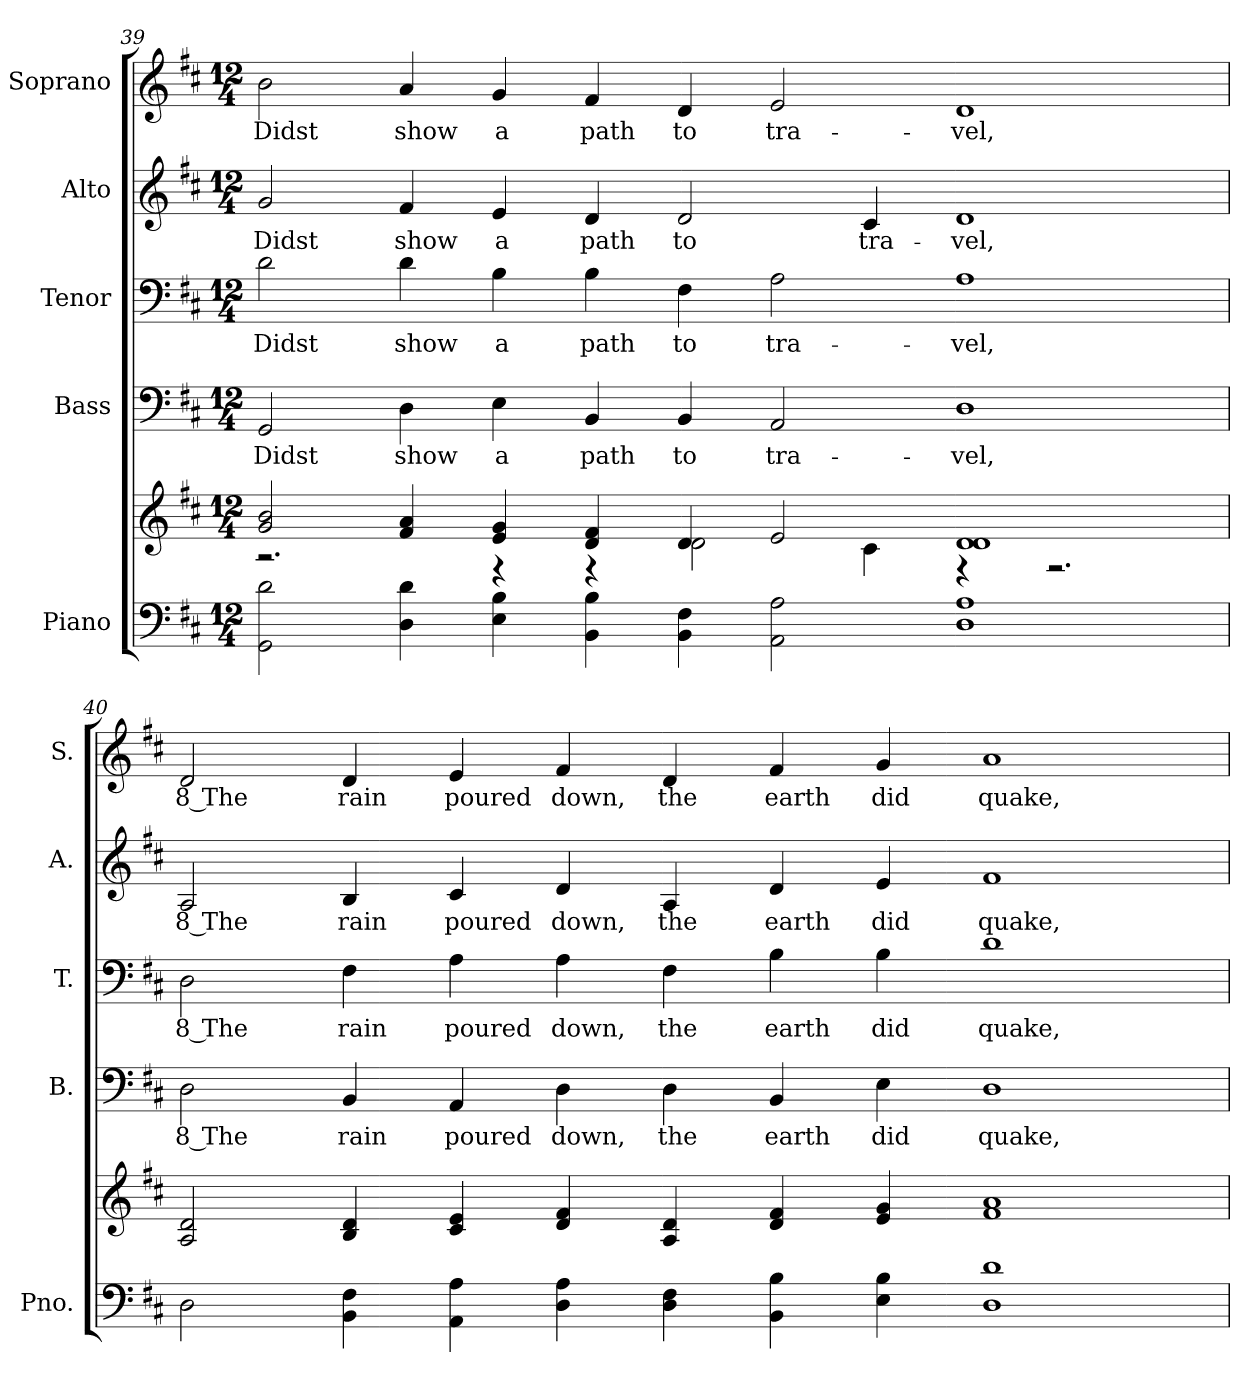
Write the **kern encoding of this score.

**kern	**kern	**kern	**text	**kern	**text	**kern	**text	**kern	**text
*part5	*part5	*part4	*part4	*part3	*part3	*part2	*part2	*part1	*part1
*staff6	*staff5	*staff4	*staff4	*staff3	*staff3	*staff2	*staff2	*staff1	*staff1
*I"Piano	*	*I"Bass	*	*I"Tenor	*	*I"Alto	*	*I"Soprano	*
*I'Pno.	*	*I'B.	*	*I'T.	*	*I'A.	*	*I'S.	*
!!LO:PB:g=z
*clefF4	*clefG2	*clefF4	*	*clefF4	*	*clefG2	*	*clefG2	*
*k[f#c#]	*k[f#c#]	*k[f#c#]	*	*k[f#c#]	*	*k[f#c#]	*	*k[f#c#]	*
*D:	*D:	*D:	*	*D:	*	*D:	*	*D:	*
*M12/4	*M12/4	*M12/4	*	*M12/4	*	*M12/4	*	*M12/4	*
=39	=39	=39	=39	=39	=39	=39	=39	=39	=39
*	*^	*	*	*	*	*	*	*	*
!	!	!	!	!LO:LY:b:color=#000000	!	!	!	!	!	!
!	!	!	!	!	!	!LO:LY:b:color=#000000	!	!	!	!
!	!	!	!	!	!	!	!	!LO:LY:b:color=#000000	!	!
!	!	!	!	!	!	!	!	!	!	!LO:LY:b:color=#000000
2GGi\ 2di	2gi/ 2bi	2.r	2GGi/	Didst	2di\	Didst	2gi/	Didst	2bi\	Didst
!	!	!	!	!LO:LY:b:color=#000000	!	!	!	!	!	!
!	!	!	!	!	!	!LO:LY:b:color=#000000	!	!	!	!
!	!	!	!	!	!	!	!	!LO:LY:b:color=#000000	!	!
!	!	!	!	!	!	!	!	!	!	!LO:LY:b:color=#000000
4Di\ 4di	4f#i/ 4ai	.	4Di\	show	4di\	show	4f#i/	show	4ai/	show
!	!	!	!	!LO:LY:b:color=#000000	!	!	!	!	!	!
!	!	!	!	!	!	!LO:LY:b:color=#000000	!	!	!	!
!	!	!	!	!	!	!	!	!LO:LY:b:color=#000000	!	!
!	!	!	!	!	!	!	!	!	!	!LO:LY:b:color=#000000
4Ei\ 4Bi	4ei/ 4gi	4r	4Ei\	a	4Bi\	a	4ei/	a	4gi/	a
!	!	!	!	!LO:LY:b:color=#000000	!	!	!	!	!	!
!	!	!	!	!	!	!LO:LY:b:color=#000000	!	!	!	!
!	!	!	!	!	!	!	!	!LO:LY:b:color=#000000	!	!
!	!	!	!	!	!	!	!	!	!	!LO:LY:b:color=#000000
4BBi\ 4Bi	4di/ 4f#i	4r	4BBi/	path	4Bi\	path	4di/	path	4f#i/	path
!	!	!	!	!LO:LY:b:color=#000000	!	!	!	!	!	!
!	!	!	!	!	!	!LO:LY:b:color=#000000	!	!	!	!
!	!	!	!	!	!	!	!	!LO:LY:b:color=#000000	!	!
!	!	!	!	!	!	!	!	!	!	!LO:LY:b:color=#000000
4BBi\ 4F#i	4di/	2di\	4BBi/	to	4F#i\	to	2di/	to	4di/	to
!	!	!	!	!LO:LY:b:color=#000000	!	!	!	!	!	!
!	!	!	!	!	!	!LO:LY:b:color=#000000	!	!	!	!
!	!	!	!	!	!	!	!	!	!	!LO:LY:b:color=#000000
2AAi\ 2Ai	2ei/	.	2AAi/	tra-	2Ai\	tra-	.	.	2ei/	tra-
!	!	!	!	!	!	!	!	!LO:LY:b:color=#000000	!	!
.	.	4c#i\	.	.	.	.	4c#i/	tra-	.	.
!	!	!	!	!LO:LY:b:color=#000000	!	!	!	!	!	!
!	!	!	!	!	!	!LO:LY:b:color=#000000	!	!	!	!
!	!	!	!	!	!	!	!	!LO:LY:b:color=#000000	!	!
!	!	!	!	!	!	!	!	!	!	!LO:LY:b:color=#000000
1Di 1Ai	1di 1di	4r	1Di	-vel,	1Ai	-vel,	1di	-vel,	1di	-vel,
.	.	2.r	.	.	.	.	.	.	.	.
*	*v	*v	*	*	*	*	*	*	*	*
=40	=40	=40	=40	=40	=40	=40	=40	=40	=40
*	*^	*	*	*	*	*	*	*	*
!	!	!	!	!LO:LY:b:color=#000000	!	!	!	!	!	!
*	*v	*v	*	*	*	*	*	*	*	*
*	*^	*	*	*	*	*	*	*	*
!	!	!	!	!	!	!LO:LY:b:color=#000000	!	!	!	!
*	*v	*v	*	*	*	*	*	*	*	*
*	*^	*	*	*	*	*	*	*	*
!	!	!	!	!	!	!	!	!LO:LY:b:color=#000000	!	!
*	*v	*v	*	*	*	*	*	*	*	*
*	*^	*	*	*	*	*	*	*	*
!	!	!	!	!	!	!	!	!	!	!LO:LY:b:color=#000000
*	*v	*v	*	*	*	*	*	*	*	*
2Di\	2Ai/ 2di	2Di\	8 The	2Di\	8 The	2Ai/	8 The	2di/	8 The
!	!	!	!LO:LY:b:color=#000000	!	!	!	!	!	!
!	!	!	!	!	!LO:LY:b:color=#000000	!	!	!	!
!	!	!	!	!	!	!	!LO:LY:b:color=#000000	!	!
!	!	!	!	!	!	!	!	!	!LO:LY:b:color=#000000
4BBi\ 4F#i	4Bi/ 4di	4BBi/	rain	4F#i\	rain	4Bi/	rain	4di/	rain
!	!	!	!LO:LY:b:color=#000000	!	!	!	!	!	!
!	!	!	!	!	!LO:LY:b:color=#000000	!	!	!	!
!	!	!	!	!	!	!	!LO:LY:b:color=#000000	!	!
!	!	!	!	!	!	!	!	!	!LO:LY:b:color=#000000
4AAi\ 4Ai	4c#i/ 4ei	4AAi/	poured	4Ai\	poured	4c#i/	poured	4ei/	poured
!	!	!	!LO:LY:b:color=#000000	!	!	!	!	!	!
!	!	!	!	!	!LO:LY:b:color=#000000	!	!	!	!
!	!	!	!	!	!	!	!LO:LY:b:color=#000000	!	!
!	!	!	!	!	!	!	!	!	!LO:LY:b:color=#000000
4Di\ 4Ai	4di/ 4f#i	4Di\	down,	4Ai\	down,	4di/	down,	4f#i/	down,
!	!	!	!LO:LY:b:color=#000000	!	!	!	!	!	!
!	!	!	!	!	!LO:LY:b:color=#000000	!	!	!	!
!	!	!	!	!	!	!	!LO:LY:b:color=#000000	!	!
!	!	!	!	!	!	!	!	!	!LO:LY:b:color=#000000
4Di\ 4F#i	4Ai/ 4di	4Di\	the	4F#i\	the	4Ai/	the	4di/	the
!	!	!	!LO:LY:b:color=#000000	!	!	!	!	!	!
!	!	!	!	!	!LO:LY:b:color=#000000	!	!	!	!
!	!	!	!	!	!	!	!LO:LY:b:color=#000000	!	!
!	!	!	!	!	!	!	!	!	!LO:LY:b:color=#000000
4BBi\ 4Bi	4di/ 4f#i	4BBi/	earth	4Bi\	earth	4di/	earth	4f#i/	earth
!	!	!	!LO:LY:b:color=#000000	!	!	!	!	!	!
!	!	!	!	!	!LO:LY:b:color=#000000	!	!	!	!
!	!	!	!	!	!	!	!LO:LY:b:color=#000000	!	!
!	!	!	!	!	!	!	!	!	!LO:LY:b:color=#000000
4Ei\ 4Bi	4ei/ 4gi	4Ei\	did	4Bi\	did	4ei/	did	4gi/	did
!	!	!	!LO:LY:b:color=#000000	!	!	!	!	!	!
!	!	!	!	!	!LO:LY:b:color=#000000	!	!	!	!
!	!	!	!	!	!	!	!LO:LY:b:color=#000000	!	!
!	!	!	!	!	!	!	!	!	!LO:LY:b:color=#000000
1Di 1di	1f#i 1ai	1Di	quake,	1di	quake,	1f#i	quake,	1ai	quake,
=	=	=	=	=	=	=	=	=	=
*-	*-	*-	*-	*-	*-	*-	*-	*-	*-
